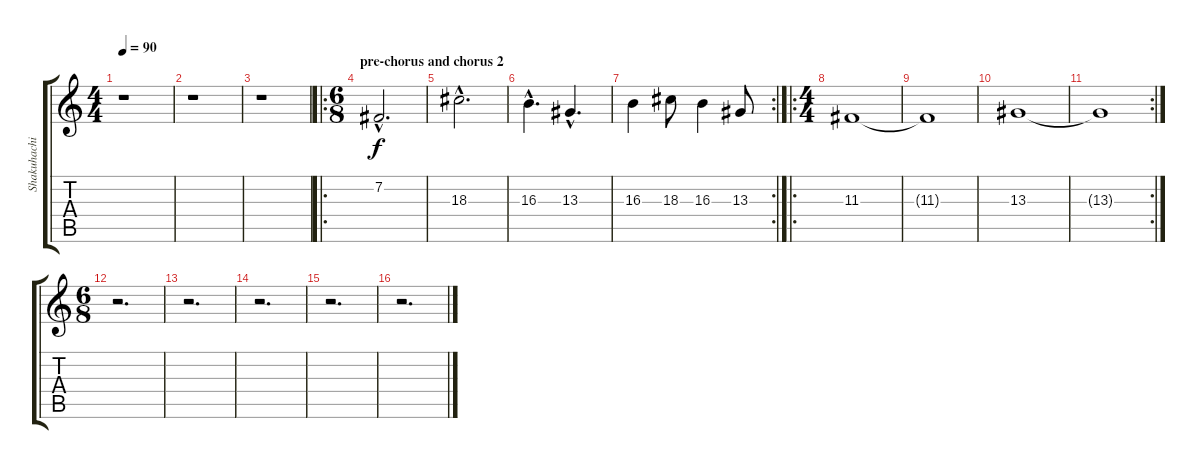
\track ("Shakuhachi" "Shakuhachi") {instrument shakuhachi}
\staff {score tabs}
\tuning (E4 B3 G3 D3 A2 E2) {hide}
\ts (4 4)
\tempo 90
\clef g2
\ks c
r.1{dy f} |
r.1 |
r.1 |
\ro
\ts (6 8)
\section ("" "pre-chorus and chorus 2")
7.2{hac}.2{d} |
18.3{hac}.2{d} |
16.3{hac}.4{d} 13.3{hac}.4{d} |
\rc 2
16.3.4 18.3.8 16.3.4 13.3.8 |
\ro
\ts (4 4)
11.3.1 |
11.3{t}.1 |
13.3.1 |
\rc 2
13.3{t}.1 |
\ts (6 8)
r.2{d} |
r.2{d} |
r.2{d} |
r.2{d} |
r.2{d}
